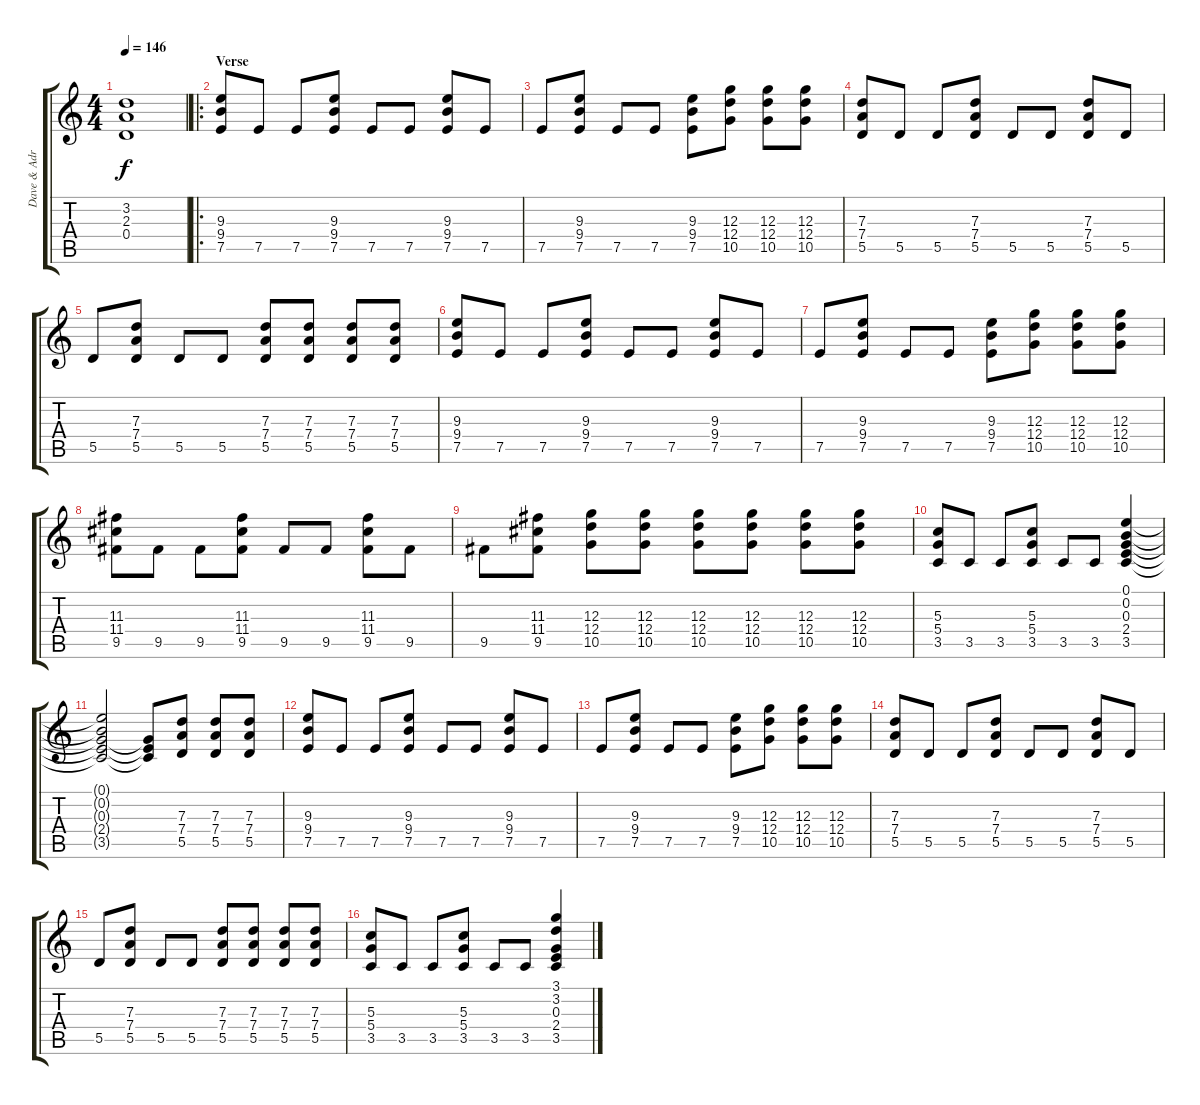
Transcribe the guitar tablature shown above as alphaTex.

\track ("Dave & Adrian (Rhythm Guitar)" "Dave & Adr") {instrument distortionguitar}
\staff {score tabs}
\tuning (E4 B3 G3 D3 A2 E2) {hide}
\ts (4 4)
\tempo 146
\clef g2
\ks c
(3.2{t} 2.3{t} 0.4{t}).1{dy f} |
\ro
\section ("" "Verse")
(9.3 9.4 7.5).8 7.5.8 7.5.8 (9.3 9.4 7.5).8 7.5.8 7.5.8 (9.3 9.4 7.5).8 7.5.8 |
7.5.8 (9.3 9.4 7.5).8 7.5.8 7.5.8 (9.3 9.4 7.5).8 (12.3 12.4 10.5).8 (12.3 12.4 10.5).8 (12.3 12.4 10.5).8 |
(7.3 7.4 5.5).8 5.5.8 5.5.8 (7.3 7.4 5.5).8 5.5.8 5.5.8 (7.3 7.4 5.5).8 5.5.8 |
5.5.8 (7.3 7.4 5.5).8 5.5.8 5.5.8 (7.3 7.4 5.5).8 (7.3 7.4 5.5).8 (7.3 7.4 5.5).8 (7.3 7.4 5.5).8 |
(9.3 9.4 7.5).8 7.5.8 7.5.8 (9.3 9.4 7.5).8 7.5.8 7.5.8 (9.3 9.4 7.5).8 7.5.8 |
7.5.8 (9.3 9.4 7.5).8 7.5.8 7.5.8 (9.3 9.4 7.5).8 (12.3 12.4 10.5).8 (12.3 12.4 10.5).8 (12.3 12.4 10.5).8 |
(11.3 11.4 9.5).8 9.5.8 9.5.8 (11.3 11.4 9.5).8 9.5.8 9.5.8 (11.3 11.4 9.5).8 9.5.8 |
9.5.8 (11.3 11.4 9.5).8 (12.3 12.4 10.5).8 (12.3 12.4 10.5).8 (12.3 12.4 10.5).8 (12.3 12.4 10.5).8 (12.3 12.4 10.5).8 (12.3 12.4 10.5).8 |
(5.3 5.4 3.5).8 3.5.8 3.5.8 (5.3 5.4 3.5).8 3.5.8 3.5.8 (0.1 0.2 0.3 2.4 3.5).4 |
(0.1{t} 0.2{t} 0.3{t} 2.4{t} 3.5{t}).2 (0.3{t} 2.4{t} 3.5{t}).8 (7.3 7.4 5.5).8 (7.3 7.4 5.5).8 (7.3 7.4 5.5).8 |
(9.3 9.4 7.5).8 7.5.8 7.5.8 (9.3 9.4 7.5).8 7.5.8 7.5.8 (9.3 9.4 7.5).8 7.5.8 |
7.5.8 (9.3 9.4 7.5).8 7.5.8 7.5.8 (9.3 9.4 7.5).8 (12.3 12.4 10.5).8 (12.3 12.4 10.5).8 (12.3 12.4 10.5).8 |
(7.3 7.4 5.5).8 5.5.8 5.5.8 (7.3 7.4 5.5).8 5.5.8 5.5.8 (7.3 7.4 5.5).8 5.5.8 |
5.5.8 (7.3 7.4 5.5).8 5.5.8 5.5.8 (7.3 7.4 5.5).8 (7.3 7.4 5.5).8 (7.3 7.4 5.5).8 (7.3 7.4 5.5).8 |
(5.3 5.4 3.5).8 3.5.8 3.5.8 (5.3 5.4 3.5).8 3.5.8 3.5.8 (3.1 3.2 0.3 2.4 3.5).4
